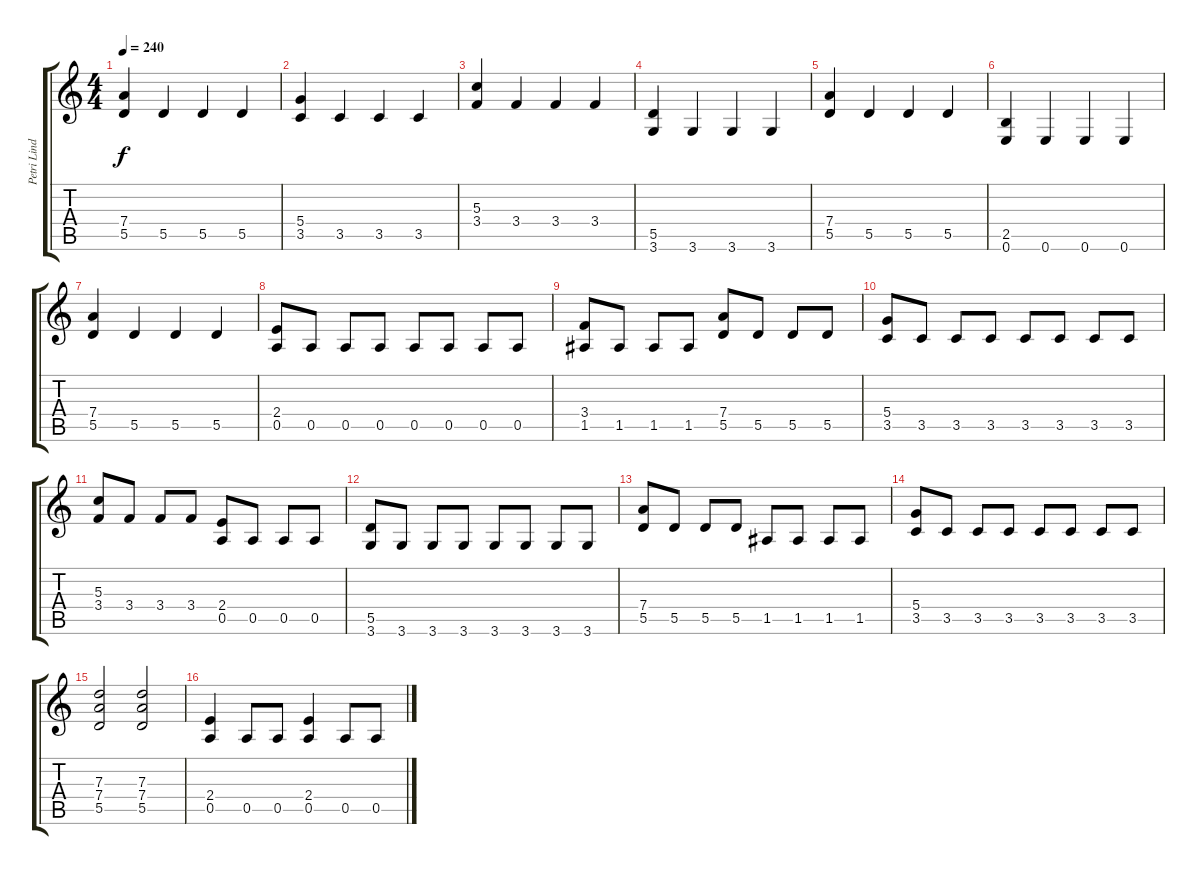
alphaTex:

\track ("Petri Lindroos" "Petri Lind") {instrument distortionguitar}
\staff {score tabs}
\tuning (E4 B3 G3 D3 A2 E2) {hide}
\ts (4 4)
\tempo 240
\clef g2
\ks c
(7.4 5.5).4{dy f} 5.5.4 5.5.4 5.5.4 |
(5.4 3.5).4 3.5.4 3.5.4 3.5.4 |
(5.3 3.4).4 3.4.4 3.4.4 3.4.4 |
(5.5 3.6).4 3.6.4 3.6.4 3.6.4 |
(7.4 5.5).4 5.5.4 5.5.4 5.5.4 |
(2.5 0.6).4 0.6.4 0.6.4 0.6.4 |
(7.4 5.5).4 5.5.4 5.5.4 5.5.4 |
(2.4 0.5).8 0.5.8 0.5.8 0.5.8 0.5.8 0.5.8 0.5.8 0.5.8 |
(3.4 1.5).8 1.5.8 1.5.8 1.5.8 (7.4 5.5).8 5.5.8 5.5.8 5.5.8 |
(5.4 3.5).8 3.5.8 3.5.8 3.5.8 3.5.8 3.5.8 3.5.8 3.5.8 |
(5.3 3.4).8 3.4.8 3.4.8 3.4.8 (2.4 0.5).8 0.5.8 0.5.8 0.5.8 |
(5.5 3.6).8 3.6.8 3.6.8 3.6.8 3.6.8 3.6.8 3.6.8 3.6.8 |
(7.4 5.5).8 5.5.8 5.5.8 5.5.8 1.5.8 1.5.8 1.5.8 1.5.8 |
(5.4 3.5).8 3.5.8 3.5.8 3.5.8 3.5.8 3.5.8 3.5.8 3.5.8 |
(7.3 7.4 5.5).2 (7.3 7.4 5.5).2 |
(2.4 0.5).4 0.5.8 0.5.8 (2.4 0.5).4 0.5.8 0.5.8
